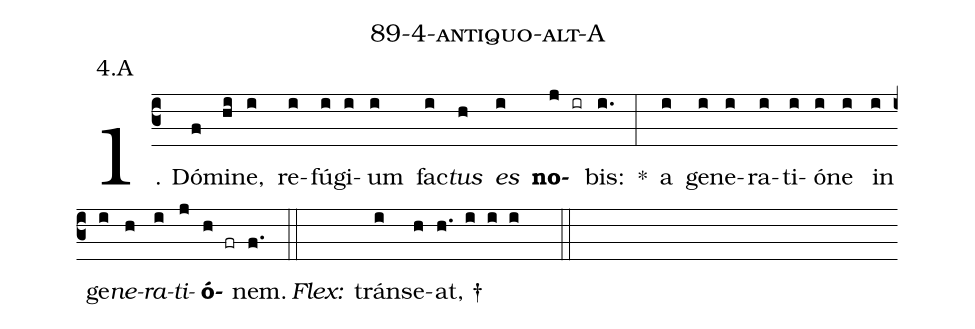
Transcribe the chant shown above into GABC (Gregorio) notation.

name: 89-4-antiquo-alt-A;
annotation: 4.A;
%%
(c3)1. Dó(f)mi(hi)ne,(i) re(i)fú(i)gi(i)um(i) fac(i)<i>tus</i>(h) <i>es</i>(i) <b>no</b>(j ir)bis:(i.) *(:) a(i) ge(i)ne(i)ra(i)ti(i)ó(i)ne(i) in(i) ge(i)<i>ne</i>(h)<i>ra</i>(i)<i>ti</i>(j)<b>ó</b>(h fr)nem.(f.) (::)
<i>Flex:</i>()  tráns(i)e(h)at, †(h. i i i  ::)
